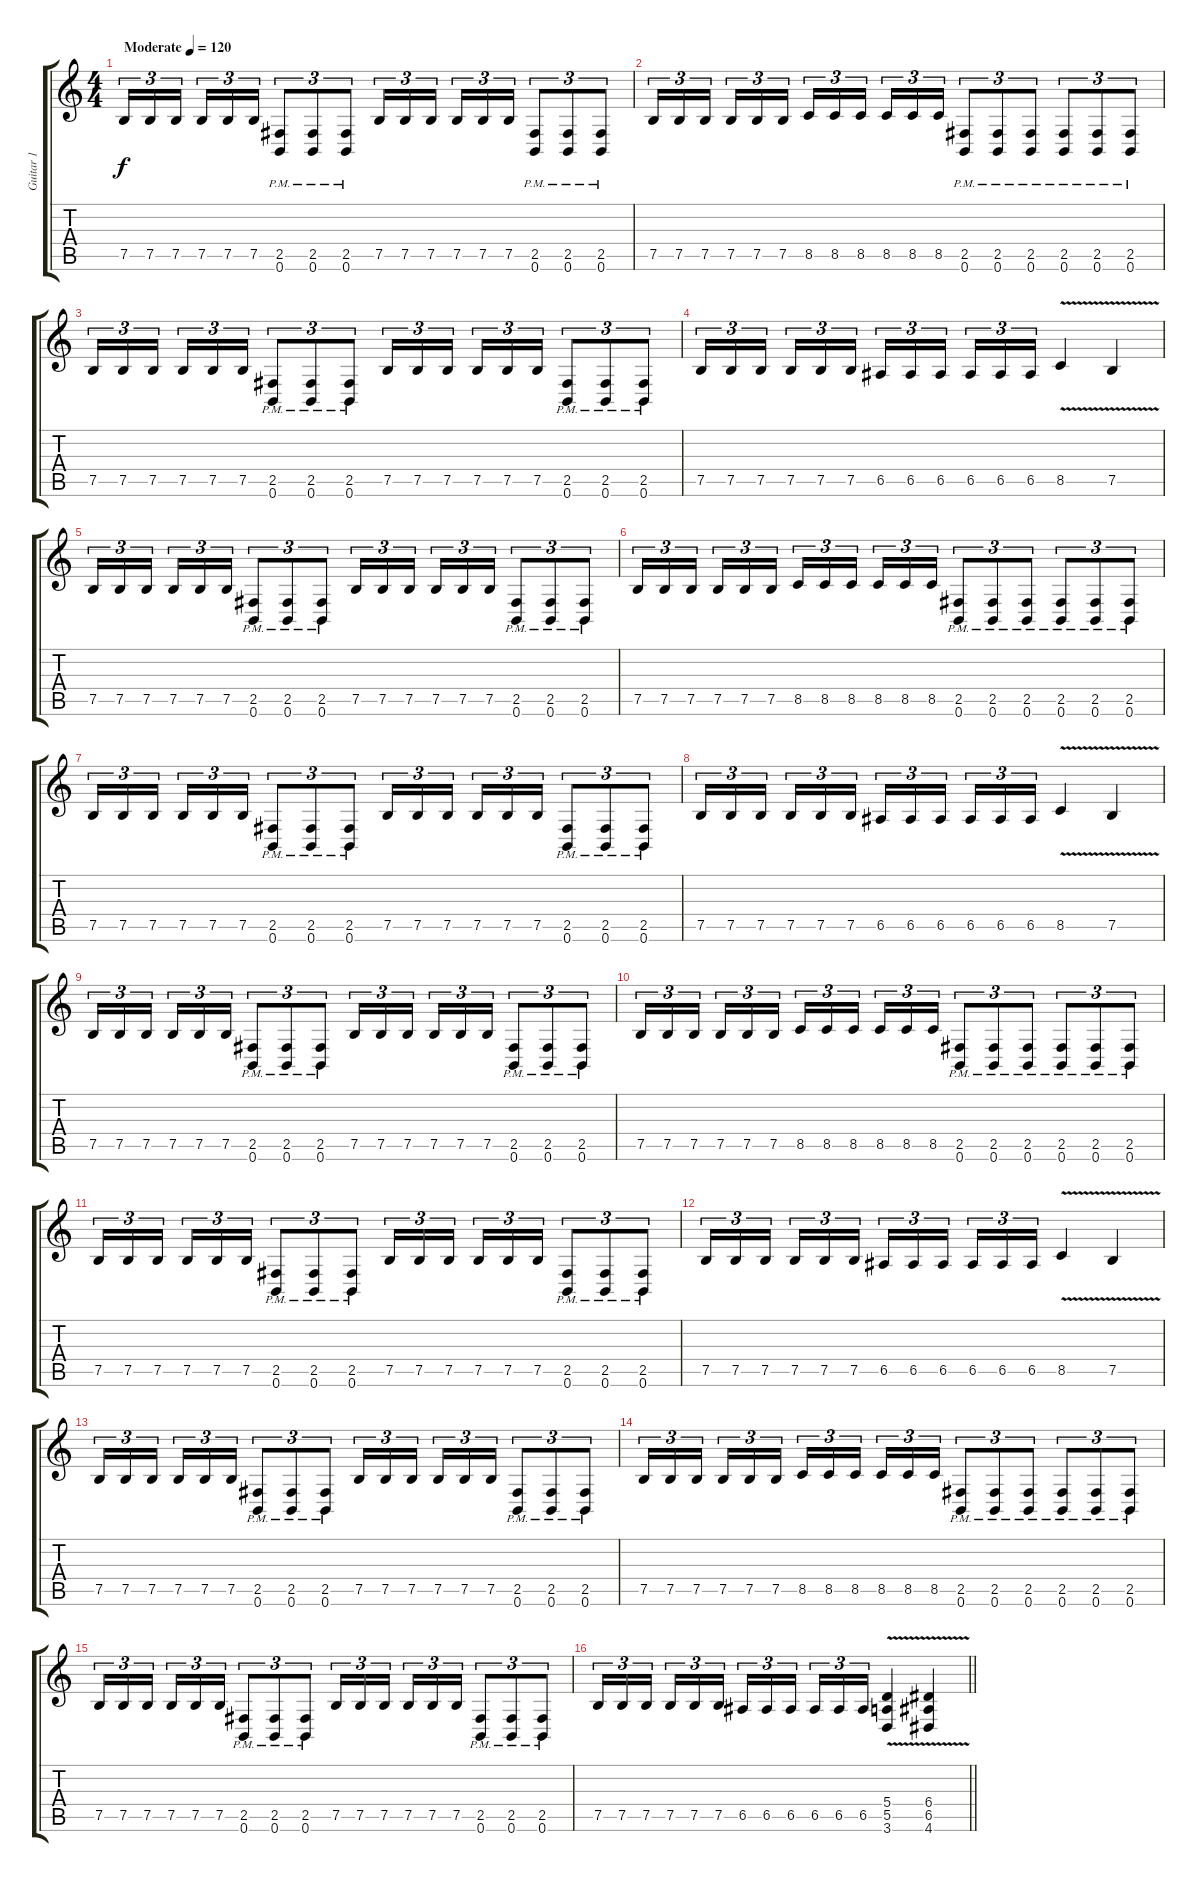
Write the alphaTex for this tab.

\track ("Guitar 1" "Guitar 1") {instrument distortionguitar}
\staff {score tabs}
\tuning (B3 Gb3 D3 A2 E2 B1) {hide}
\ts (4 4)
\tempo (120 "Moderate")
\clef g2
\ks c
7.5.16{tu (3 2) dy f instrument distortionguitar} 7.5.16{tu (3 2)} 7.5.16{tu (3 2) beam splitsecondary} 7.5.16{tu (3 2)} 7.5.16{tu (3 2)} 7.5.16{tu (3 2)} (2.5{pm} 0.6{pm}).8{tu (3 2)} (2.5{pm} 0.6{pm}).8{tu (3 2)} (2.5{pm} 0.6{pm}).8{tu (3 2)} 7.5.16{tu (3 2)} 7.5.16{tu (3 2)} 7.5.16{tu (3 2) beam splitsecondary} 7.5.16{tu (3 2)} 7.5.16{tu (3 2)} 7.5.16{tu (3 2)} (2.5{pm} 0.6{pm}).8{tu (3 2)} (2.5{pm} 0.6{pm}).8{tu (3 2)} (2.5{pm} 0.6{pm}).8{tu (3 2)} |
7.5.16{tu (3 2)} 7.5.16{tu (3 2)} 7.5.16{tu (3 2) beam splitsecondary} 7.5.16{tu (3 2)} 7.5.16{tu (3 2)} 7.5.16{tu (3 2)} 8.5.16{tu (3 2)} 8.5.16{tu (3 2)} 8.5.16{tu (3 2) beam splitsecondary} 8.5.16{tu (3 2)} 8.5.16{tu (3 2)} 8.5.16{tu (3 2)} (2.5{pm} 0.6{pm}).8{tu (3 2)} (2.5{pm} 0.6{pm}).8{tu (3 2)} (2.5{pm} 0.6{pm}).8{tu (3 2)} (2.5{pm} 0.6{pm}).8{tu (3 2)} (2.5{pm} 0.6{pm}).8{tu (3 2)} (2.5{pm} 0.6{pm}).8{tu (3 2)} |
7.5.16{tu (3 2)} 7.5.16{tu (3 2)} 7.5.16{tu (3 2) beam splitsecondary} 7.5.16{tu (3 2)} 7.5.16{tu (3 2)} 7.5.16{tu (3 2)} (2.5{pm} 0.6{pm}).8{tu (3 2)} (2.5{pm} 0.6{pm}).8{tu (3 2)} (2.5{pm} 0.6{pm}).8{tu (3 2)} 7.5.16{tu (3 2)} 7.5.16{tu (3 2)} 7.5.16{tu (3 2) beam splitsecondary} 7.5.16{tu (3 2)} 7.5.16{tu (3 2)} 7.5.16{tu (3 2)} (2.5{pm} 0.6{pm}).8{tu (3 2)} (2.5{pm} 0.6{pm}).8{tu (3 2)} (2.5{pm} 0.6{pm}).8{tu (3 2)} |
7.5.16{tu (3 2)} 7.5.16{tu (3 2)} 7.5.16{tu (3 2) beam splitsecondary} 7.5.16{tu (3 2)} 7.5.16{tu (3 2)} 7.5.16{tu (3 2)} 6.5.16{tu (3 2)} 6.5.16{tu (3 2)} 6.5.16{tu (3 2) beam splitsecondary} 6.5.16{tu (3 2)} 6.5.16{tu (3 2)} 6.5.16{tu (3 2)} 8.5{v}.4 7.5{v}.4 |
7.5.16{tu (3 2)} 7.5.16{tu (3 2)} 7.5.16{tu (3 2) beam splitsecondary} 7.5.16{tu (3 2)} 7.5.16{tu (3 2)} 7.5.16{tu (3 2)} (2.5{pm} 0.6{pm}).8{tu (3 2)} (2.5{pm} 0.6{pm}).8{tu (3 2)} (2.5{pm} 0.6{pm}).8{tu (3 2)} 7.5.16{tu (3 2)} 7.5.16{tu (3 2)} 7.5.16{tu (3 2) beam splitsecondary} 7.5.16{tu (3 2)} 7.5.16{tu (3 2)} 7.5.16{tu (3 2)} (2.5{pm} 0.6{pm}).8{tu (3 2)} (2.5{pm} 0.6{pm}).8{tu (3 2)} (2.5{pm} 0.6{pm}).8{tu (3 2)} |
7.5.16{tu (3 2)} 7.5.16{tu (3 2)} 7.5.16{tu (3 2) beam splitsecondary} 7.5.16{tu (3 2)} 7.5.16{tu (3 2)} 7.5.16{tu (3 2)} 8.5.16{tu (3 2)} 8.5.16{tu (3 2)} 8.5.16{tu (3 2) beam splitsecondary} 8.5.16{tu (3 2)} 8.5.16{tu (3 2)} 8.5.16{tu (3 2)} (2.5{pm} 0.6{pm}).8{tu (3 2)} (2.5{pm} 0.6{pm}).8{tu (3 2)} (2.5{pm} 0.6{pm}).8{tu (3 2)} (2.5{pm} 0.6{pm}).8{tu (3 2)} (2.5{pm} 0.6{pm}).8{tu (3 2)} (2.5{pm} 0.6{pm}).8{tu (3 2)} |
7.5.16{tu (3 2)} 7.5.16{tu (3 2)} 7.5.16{tu (3 2) beam splitsecondary} 7.5.16{tu (3 2)} 7.5.16{tu (3 2)} 7.5.16{tu (3 2)} (2.5{pm} 0.6{pm}).8{tu (3 2)} (2.5{pm} 0.6{pm}).8{tu (3 2)} (2.5{pm} 0.6{pm}).8{tu (3 2)} 7.5.16{tu (3 2)} 7.5.16{tu (3 2)} 7.5.16{tu (3 2) beam splitsecondary} 7.5.16{tu (3 2)} 7.5.16{tu (3 2)} 7.5.16{tu (3 2)} (2.5{pm} 0.6{pm}).8{tu (3 2)} (2.5{pm} 0.6{pm}).8{tu (3 2)} (2.5{pm} 0.6{pm}).8{tu (3 2)} |
7.5.16{tu (3 2)} 7.5.16{tu (3 2)} 7.5.16{tu (3 2) beam splitsecondary} 7.5.16{tu (3 2)} 7.5.16{tu (3 2)} 7.5.16{tu (3 2)} 6.5.16{tu (3 2)} 6.5.16{tu (3 2)} 6.5.16{tu (3 2) beam splitsecondary} 6.5.16{tu (3 2)} 6.5.16{tu (3 2)} 6.5.16{tu (3 2)} 8.5{v}.4 7.5{v}.4 |
7.5.16{tu (3 2)} 7.5.16{tu (3 2)} 7.5.16{tu (3 2) beam splitsecondary} 7.5.16{tu (3 2)} 7.5.16{tu (3 2)} 7.5.16{tu (3 2)} (2.5{pm} 0.6{pm}).8{tu (3 2)} (2.5{pm} 0.6{pm}).8{tu (3 2)} (2.5{pm} 0.6{pm}).8{tu (3 2)} 7.5.16{tu (3 2)} 7.5.16{tu (3 2)} 7.5.16{tu (3 2) beam splitsecondary} 7.5.16{tu (3 2)} 7.5.16{tu (3 2)} 7.5.16{tu (3 2)} (2.5{pm} 0.6{pm}).8{tu (3 2)} (2.5{pm} 0.6{pm}).8{tu (3 2)} (2.5{pm} 0.6{pm}).8{tu (3 2)} |
7.5.16{tu (3 2)} 7.5.16{tu (3 2)} 7.5.16{tu (3 2) beam splitsecondary} 7.5.16{tu (3 2)} 7.5.16{tu (3 2)} 7.5.16{tu (3 2)} 8.5.16{tu (3 2)} 8.5.16{tu (3 2)} 8.5.16{tu (3 2) beam splitsecondary} 8.5.16{tu (3 2)} 8.5.16{tu (3 2)} 8.5.16{tu (3 2)} (2.5{pm} 0.6{pm}).8{tu (3 2)} (2.5{pm} 0.6{pm}).8{tu (3 2)} (2.5{pm} 0.6{pm}).8{tu (3 2)} (2.5{pm} 0.6{pm}).8{tu (3 2)} (2.5{pm} 0.6{pm}).8{tu (3 2)} (2.5{pm} 0.6{pm}).8{tu (3 2)} |
7.5.16{tu (3 2)} 7.5.16{tu (3 2)} 7.5.16{tu (3 2) beam splitsecondary} 7.5.16{tu (3 2)} 7.5.16{tu (3 2)} 7.5.16{tu (3 2)} (2.5{pm} 0.6{pm}).8{tu (3 2)} (2.5{pm} 0.6{pm}).8{tu (3 2)} (2.5{pm} 0.6{pm}).8{tu (3 2)} 7.5.16{tu (3 2)} 7.5.16{tu (3 2)} 7.5.16{tu (3 2) beam splitsecondary} 7.5.16{tu (3 2)} 7.5.16{tu (3 2)} 7.5.16{tu (3 2)} (2.5{pm} 0.6{pm}).8{tu (3 2)} (2.5{pm} 0.6{pm}).8{tu (3 2)} (2.5{pm} 0.6{pm}).8{tu (3 2)} |
7.5.16{tu (3 2)} 7.5.16{tu (3 2)} 7.5.16{tu (3 2) beam splitsecondary} 7.5.16{tu (3 2)} 7.5.16{tu (3 2)} 7.5.16{tu (3 2)} 6.5.16{tu (3 2)} 6.5.16{tu (3 2)} 6.5.16{tu (3 2) beam splitsecondary} 6.5.16{tu (3 2)} 6.5.16{tu (3 2)} 6.5.16{tu (3 2)} 8.5{v}.4 7.5{v}.4 |
7.5.16{tu (3 2)} 7.5.16{tu (3 2)} 7.5.16{tu (3 2) beam splitsecondary} 7.5.16{tu (3 2)} 7.5.16{tu (3 2)} 7.5.16{tu (3 2)} (2.5{pm} 0.6{pm}).8{tu (3 2)} (2.5{pm} 0.6{pm}).8{tu (3 2)} (2.5{pm} 0.6{pm}).8{tu (3 2)} 7.5.16{tu (3 2)} 7.5.16{tu (3 2)} 7.5.16{tu (3 2) beam splitsecondary} 7.5.16{tu (3 2)} 7.5.16{tu (3 2)} 7.5.16{tu (3 2)} (2.5{pm} 0.6{pm}).8{tu (3 2)} (2.5{pm} 0.6{pm}).8{tu (3 2)} (2.5{pm} 0.6{pm}).8{tu (3 2)} |
7.5.16{tu (3 2)} 7.5.16{tu (3 2)} 7.5.16{tu (3 2) beam splitsecondary} 7.5.16{tu (3 2)} 7.5.16{tu (3 2)} 7.5.16{tu (3 2)} 8.5.16{tu (3 2)} 8.5.16{tu (3 2)} 8.5.16{tu (3 2) beam splitsecondary} 8.5.16{tu (3 2)} 8.5.16{tu (3 2)} 8.5.16{tu (3 2)} (2.5{pm} 0.6{pm}).8{tu (3 2)} (2.5{pm} 0.6{pm}).8{tu (3 2)} (2.5{pm} 0.6{pm}).8{tu (3 2)} (2.5{pm} 0.6{pm}).8{tu (3 2)} (2.5{pm} 0.6{pm}).8{tu (3 2)} (2.5{pm} 0.6{pm}).8{tu (3 2)} |
7.5.16{tu (3 2)} 7.5.16{tu (3 2)} 7.5.16{tu (3 2) beam splitsecondary} 7.5.16{tu (3 2)} 7.5.16{tu (3 2)} 7.5.16{tu (3 2)} (2.5{pm} 0.6{pm}).8{tu (3 2)} (2.5{pm} 0.6{pm}).8{tu (3 2)} (2.5{pm} 0.6{pm}).8{tu (3 2)} 7.5.16{tu (3 2)} 7.5.16{tu (3 2)} 7.5.16{tu (3 2) beam splitsecondary} 7.5.16{tu (3 2)} 7.5.16{tu (3 2)} 7.5.16{tu (3 2)} (2.5{pm} 0.6{pm}).8{tu (3 2)} (2.5{pm} 0.6{pm}).8{tu (3 2)} (2.5{pm} 0.6{pm}).8{tu (3 2)} |
\barLineRight lightlight
7.5.16{tu (3 2)} 7.5.16{tu (3 2)} 7.5.16{tu (3 2) beam splitsecondary} 7.5.16{tu (3 2)} 7.5.16{tu (3 2)} 7.5.16{tu (3 2)} 6.5.16{tu (3 2)} 6.5.16{tu (3 2)} 6.5.16{tu (3 2) beam splitsecondary} 6.5.16{tu (3 2)} 6.5.16{tu (3 2)} 6.5.16{tu (3 2)} (5.4 5.5{v} 3.6).4 (6.4 6.5{v} 4.6).4
